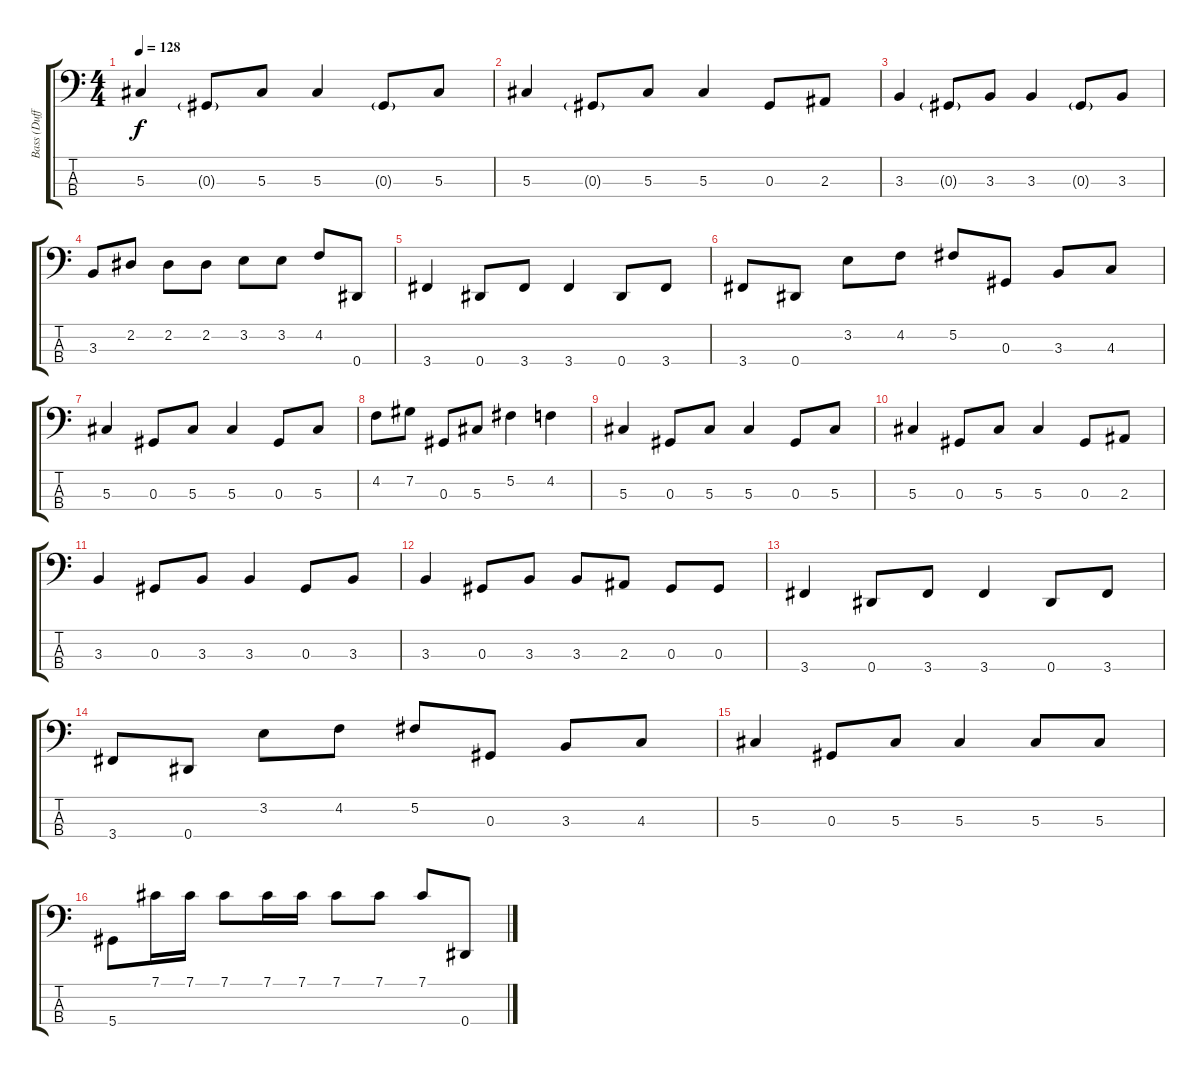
\track ("Bass (Duff)" "Bass (Duff") {instrument electricbasspick}
\staff {score tabs}
\tuning (Gb2 Db2 Ab1 Eb1) {hide}
\ts (4 4)
\tempo 128
\clef f4
\ks c
5.3.4{dy f} 0.3{g}.8 5.3.8 5.3.4 0.3{g}.8 5.3.8 |
5.3.4 0.3{g}.8 5.3.8 5.3.4 0.3.8 2.3.8 |
3.3.4 0.3{g}.8 3.3.8 3.3.4 0.3{g}.8 3.3.8 |
3.3.8 2.2.8 2.2.8 2.2.8 3.2.8 3.2.8 4.2.8 0.4.8 |
3.4.4 0.4.8 3.4.8 3.4.4 0.4.8 3.4.8 |
3.4.8 0.4.8 3.2.8 4.2.8 5.2.8 0.3.8 3.3.8 4.3.8 |
5.3.4 0.3.8 5.3.8 5.3.4 0.3.8 5.3.8 |
4.2.8 7.2.8 0.3.8 5.3.8 5.2.4 4.2.4 |
5.3.4 0.3.8 5.3.8 5.3.4 0.3.8 5.3.8 |
5.3.4 0.3.8 5.3.8 5.3.4 0.3.8 2.3.8 |
3.3.4 0.3.8 3.3.8 3.3.4 0.3.8 3.3.8 |
3.3.4 0.3.8 3.3.8 3.3.8 2.3.8 0.3.8 0.3.8 |
3.4.4 0.4.8 3.4.8 3.4.4 0.4.8 3.4.8 |
3.4.8 0.4.8 3.2.8 4.2.8 5.2.8 0.3.8 3.3.8 4.3.8 |
5.3.4 0.3.8 5.3.8 5.3.4 5.3.8 5.3.8 |
5.4.8 7.1.16 7.1.16 7.1.8 7.1.16 7.1.16 7.1.8 7.1.8 7.1.8 0.4.8
